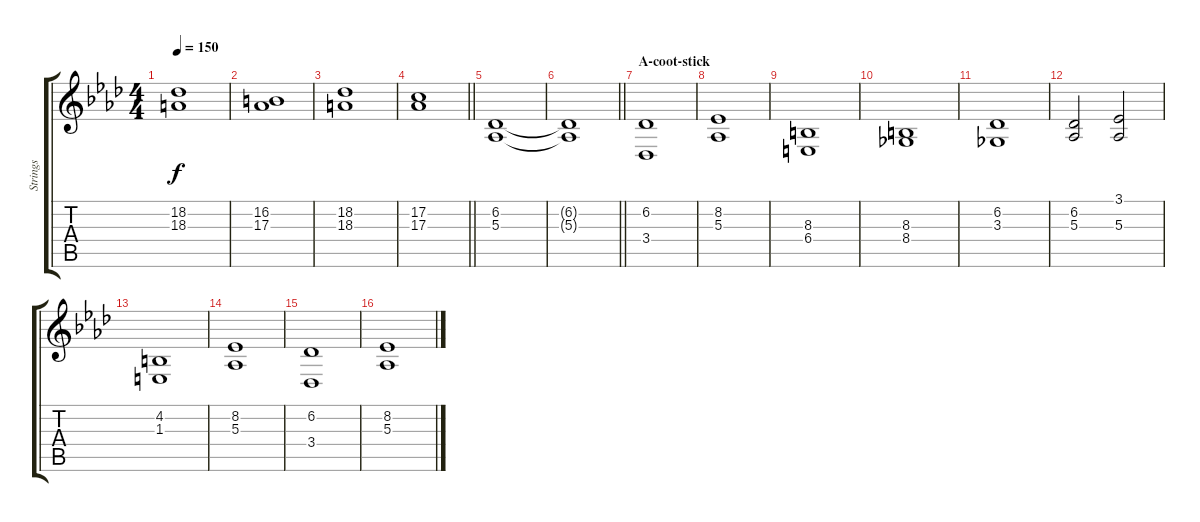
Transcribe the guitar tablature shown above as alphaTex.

\track ("Strings" "Strings") {instrument stringensemble1}
\staff {score tabs}
\tuning (C4 G3 Eb3 Bb2 F2 C2) {hide}
\ts (4 4)
\tempo 150
\clef g2
\ks fminor
(18.2{t} 18.3).1{dy f} |
(16.2 17.3).1 |
(18.2 18.3).1 |
\barLineRight lightlight
(17.2 17.3).1 |
(6.2 5.3).1 |
\barLineRight lightlight
(6.2{t} 5.3{t}).1 |
\section ("" "A-coot-stick")
(6.2 3.4).1 |
(8.2 5.3).1 |
(8.3 6.4).1 |
(8.3 8.4).1 |
(6.2 3.3).1 |
(6.2 5.3).2 (3.1 5.3).2 |
(4.2 1.3).1 |
(8.2 5.3).1 |
(6.2 3.4).1 |
(8.2 5.3).1
